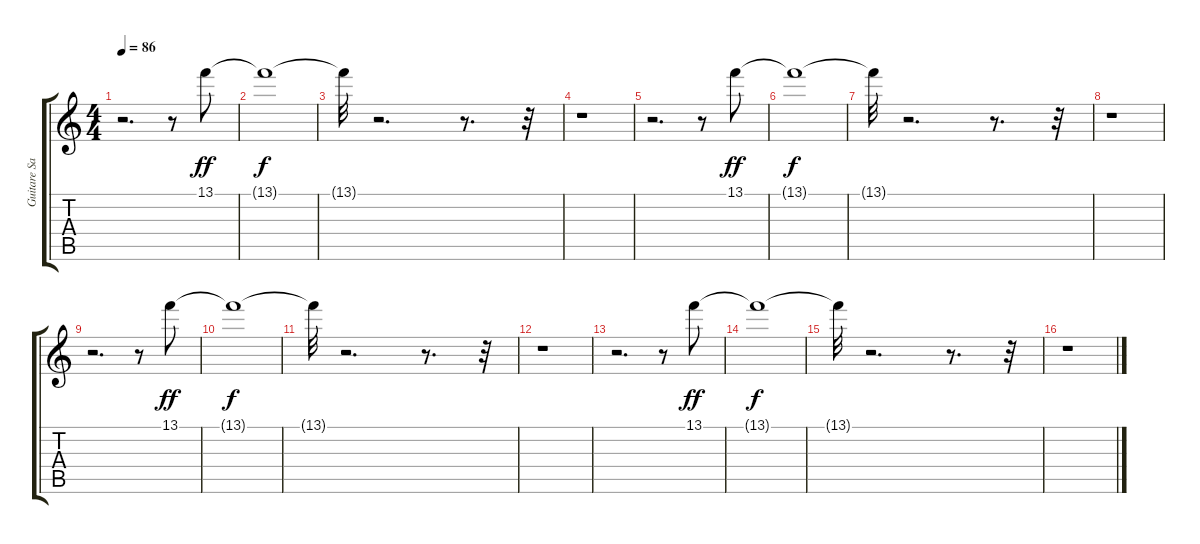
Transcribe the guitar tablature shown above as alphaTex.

\track ("Guitare Saturée" "Guitare Sa") {instrument distortionguitar}
\staff {score tabs}
\tuning (E4 B3 G3 D3 A2 E2) {hide}
\ts (4 4)
\tempo 86
\clef g2
\ks c
r.2{d dy f} r.8 13.1.8{dy ff} |
13.1{t}.1{dy f} |
13.1{t}.32 r.2{d} r.8{d} r.32 |
r.1 |
r.2{d} r.8 13.1.8{dy ff} |
13.1{t}.1{dy f} |
13.1{t}.32 r.2{d} r.8{d} r.32 |
r.1 |
r.2{d} r.8 13.1.8{dy ff} |
13.1{t}.1{dy f} |
13.1{t}.32 r.2{d} r.8{d} r.32 |
r.1 |
r.2{d} r.8 13.1.8{dy ff} |
13.1{t}.1{dy f} |
13.1{t}.32 r.2{d} r.8{d} r.32 |
r.1
